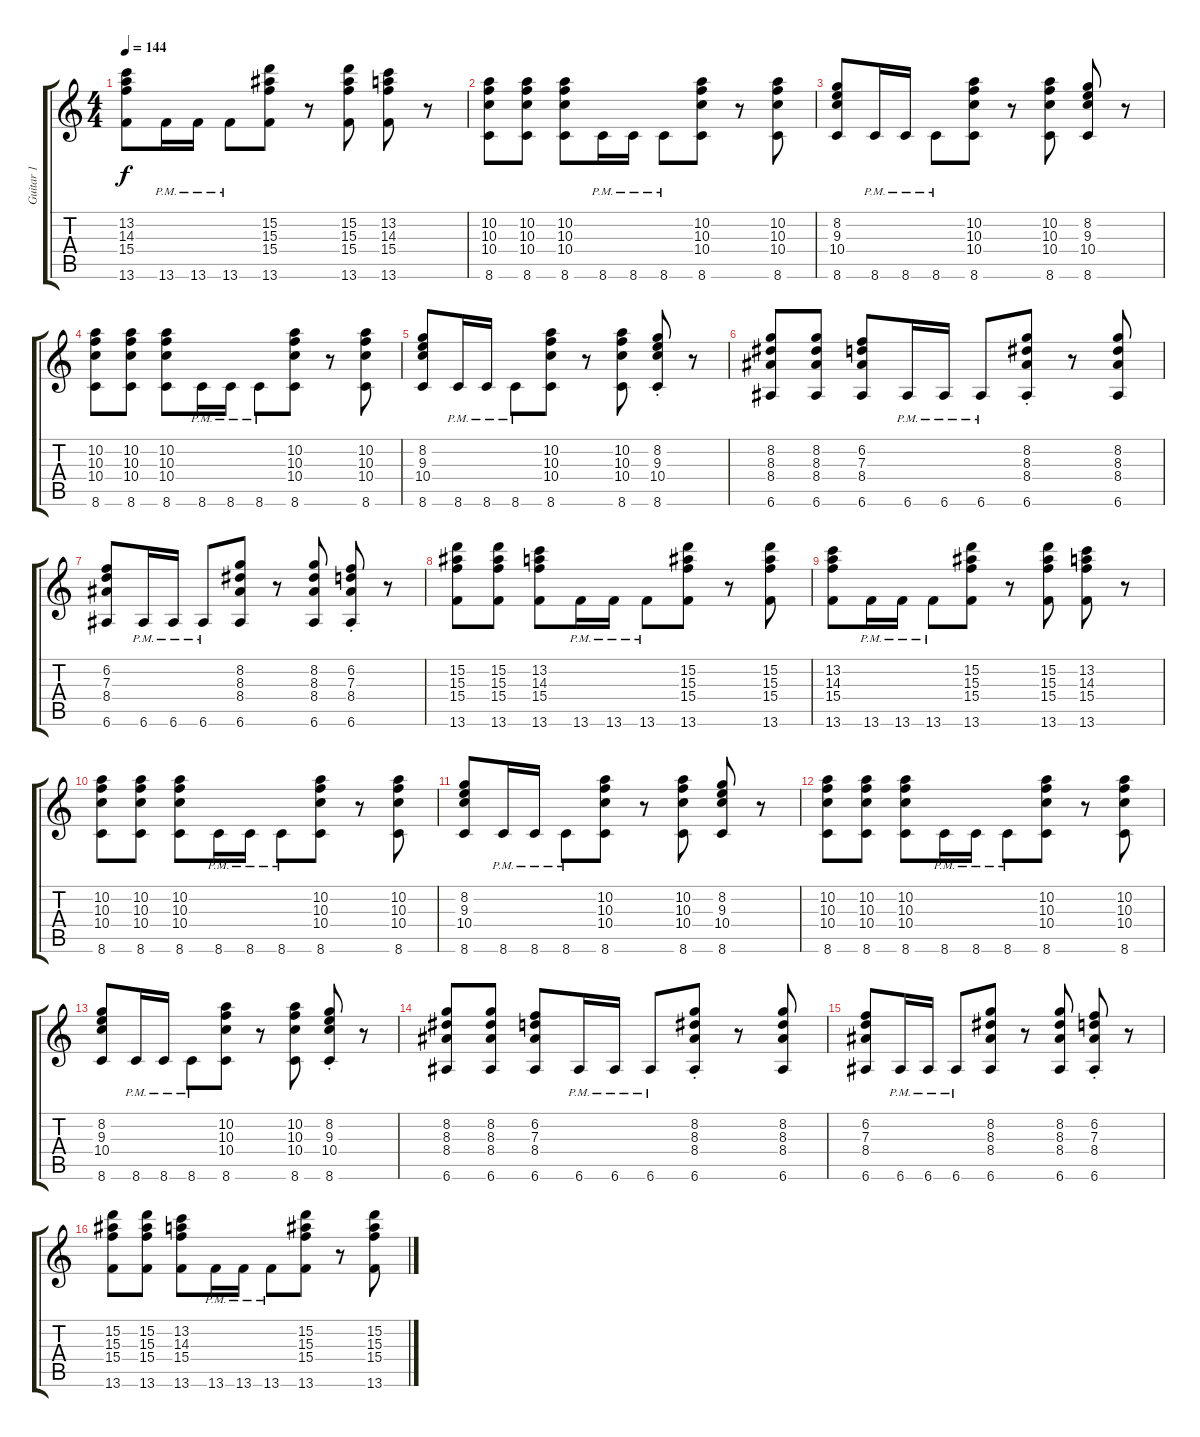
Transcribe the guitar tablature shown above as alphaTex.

\track ("Guitar 1" "Guitar 1") {instrument overdrivenguitar}
\staff {score tabs}
\tuning (E4 B3 G3 D3 A2 E2) {hide}
\ts (4 4)
\tempo 144
\clef g2
\ks c
(13.2 14.3 15.4 13.6).8{dy f} 13.6{pm}.16 13.6{pm}.16 13.6{pm}.8 (15.2 15.3 15.4 13.6).8 r.8 (15.2 15.3 15.4 13.6).8 (13.2 14.3 15.4 13.6).8 r.8 |
(10.2 10.3 10.4 8.6).8 (10.2 10.3 10.4 8.6).8 (10.2 10.3 10.4 8.6).8 8.6{pm}.16 8.6{pm}.16 8.6{pm}.8 (10.2 10.3 10.4 8.6).8 r.8 (10.2 10.3 10.4 8.6).8 |
(8.2 9.3 10.4 8.6).8 8.6{pm}.16 8.6{pm}.16 8.6{pm}.8 (10.2 10.3 10.4 8.6).8 r.8 (10.2 10.3 10.4 8.6).8 (8.2 9.3 10.4 8.6).8 r.8 |
(10.2 10.3 10.4 8.6).8 (10.2 10.3 10.4 8.6).8 (10.2 10.3 10.4 8.6).8 8.6{pm}.16 8.6{pm}.16 8.6{pm}.8 (10.2 10.3 10.4 8.6).8 r.8 (10.2 10.3 10.4 8.6).8 |
(8.2 9.3 10.4 8.6).8 8.6{pm}.16 8.6{pm}.16 8.6{pm}.8 (10.2 10.3 10.4 8.6).8 r.8 (10.2 10.3 10.4 8.6).8 (8.2{st} 9.3 10.4 8.6).8 r.8 |
(8.2 8.3 8.4 6.6).8 (8.2 8.3 8.4 6.6).8 (6.2 7.3 8.4 6.6).8 6.6{pm}.16 6.6{pm}.16 6.6{pm}.8 (8.2{st} 8.3 8.4 6.6).8 r.8 (8.2 8.3 8.4 6.6).8 |
(6.2 7.3 8.4 6.6).8 6.6{pm}.16 6.6{pm}.16 6.6{pm}.8 (8.2 8.3 8.4 6.6).8 r.8 (8.2 8.3 8.4 6.6).8 (6.2{st} 7.3 8.4 6.6).8 r.8 |
(15.2 15.3 15.4 13.6).8 (15.2 15.3 15.4 13.6).8 (13.2 14.3 15.4 13.6).8 13.6{pm}.16 13.6{pm}.16 13.6{pm}.8 (15.2 15.3 15.4 13.6).8 r.8 (15.2 15.3 15.4 13.6).8 |
(13.2 14.3 15.4 13.6).8 13.6{pm}.16 13.6{pm}.16 13.6{pm}.8 (15.2 15.3 15.4 13.6).8 r.8 (15.2 15.3 15.4 13.6).8 (13.2 14.3 15.4 13.6).8 r.8 |
(10.2 10.3 10.4 8.6).8 (10.2 10.3 10.4 8.6).8 (10.2 10.3 10.4 8.6).8 8.6{pm}.16 8.6{pm}.16 8.6{pm}.8 (10.2 10.3 10.4 8.6).8 r.8 (10.2 10.3 10.4 8.6).8 |
(8.2 9.3 10.4 8.6).8 8.6{pm}.16 8.6{pm}.16 8.6{pm}.8 (10.2 10.3 10.4 8.6).8 r.8 (10.2 10.3 10.4 8.6).8 (8.2 9.3 10.4 8.6).8 r.8 |
(10.2 10.3 10.4 8.6).8 (10.2 10.3 10.4 8.6).8 (10.2 10.3 10.4 8.6).8 8.6{pm}.16 8.6{pm}.16 8.6{pm}.8 (10.2 10.3 10.4 8.6).8 r.8 (10.2 10.3 10.4 8.6).8 |
(8.2 9.3 10.4 8.6).8 8.6{pm}.16 8.6{pm}.16 8.6{pm}.8 (10.2 10.3 10.4 8.6).8 r.8 (10.2 10.3 10.4 8.6).8 (8.2{st} 9.3 10.4 8.6).8 r.8 |
(8.2 8.3 8.4 6.6).8 (8.2 8.3 8.4 6.6).8 (6.2 7.3 8.4 6.6).8 6.6{pm}.16 6.6{pm}.16 6.6{pm}.8 (8.2{st} 8.3 8.4 6.6).8 r.8 (8.2 8.3 8.4 6.6).8 |
(6.2 7.3 8.4 6.6).8 6.6{pm}.16 6.6{pm}.16 6.6{pm}.8 (8.2 8.3 8.4 6.6).8 r.8 (8.2 8.3 8.4 6.6).8 (6.2{st} 7.3 8.4 6.6).8 r.8 |
(15.2 15.3 15.4 13.6).8 (15.2 15.3 15.4 13.6).8 (13.2 14.3 15.4 13.6).8 13.6{pm}.16 13.6{pm}.16 13.6{pm}.8 (15.2 15.3 15.4 13.6).8 r.8 (15.2 15.3 15.4 13.6).8
